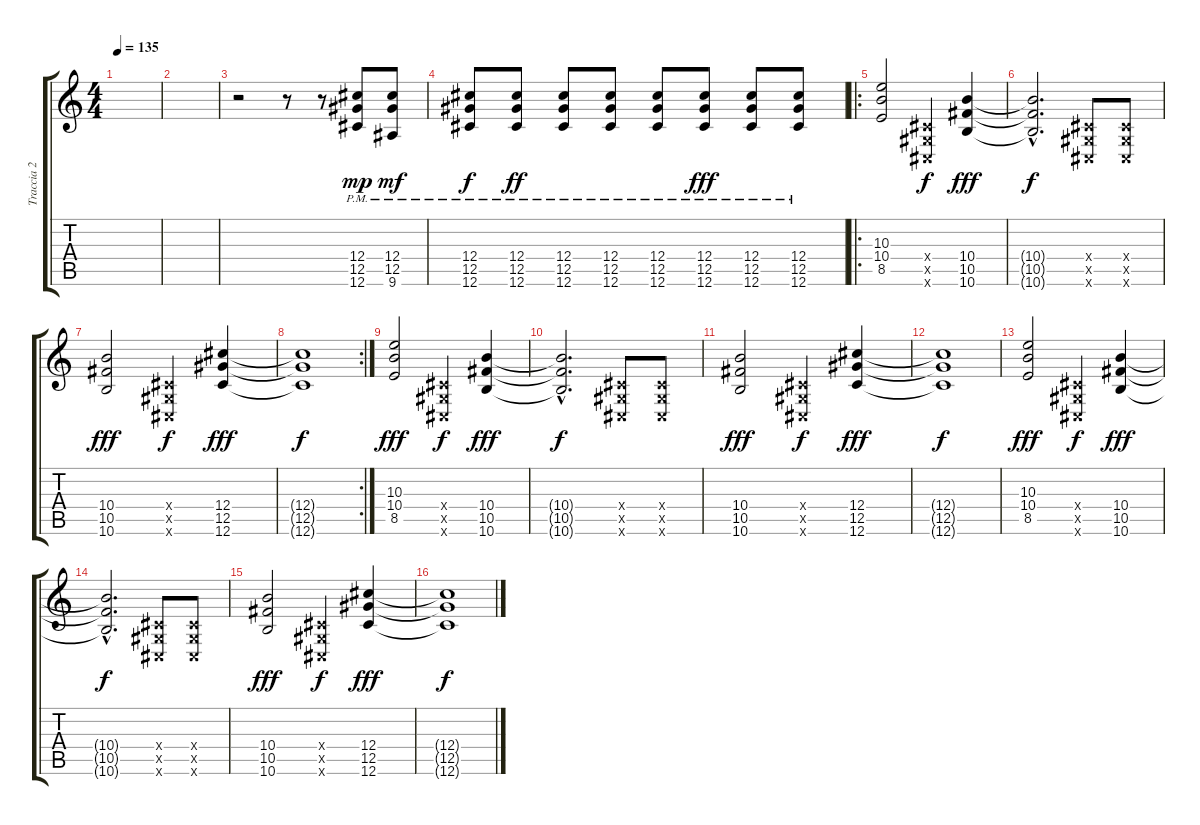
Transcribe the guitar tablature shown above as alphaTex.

\track ("Traccia 2" "Traccia 2") {instrument distortionguitar}
\staff {score tabs}
\tuning (Eb4 Bb3 Gb3 Db3 Ab2 Db2) {hide}
\ts (4 4)
\tempo 135
\clef g2
\ks c
|
|
r.2 r.8 r.8 (12.4 12.5 12.6{pm}).8{dy mp} (12.4 12.5 9.6{pm}).8{dy mf} |
(12.4 12.5 12.6{pm}).8{dy f} (12.4 12.5 12.6{pm}).8{dy ff} (12.4 12.5 12.6{pm}).8 (12.4 12.5 12.6{pm}).8 (12.4 12.5 12.6{pm}).8 (12.4 12.5 12.6{pm}).8{dy fff} (12.4 12.5 12.6{pm}).8 (12.4 12.5 12.6{pm}).8 |
\ro
(10.3 10.4 8.5).2 (0.4{x} 0.5{x} 0.6{x}).4{dy f} (10.4 10.5 10.6).4{dy fff} |
(10.4{hac t} 10.5{hac t} 10.6{hac t}).2{d dy f} (0.4{x} 0.5{x} 0.6{x}).8 (0.4{x} 0.5{x} 0.6{x}).8 |
(10.4 10.5 10.6).2{dy fff} (0.4{x} 0.5{x} 0.6{x}).4{dy f} (12.4 12.5 12.6).4{dy fff} |
\rc 2
(12.4{t} 12.5{t} 12.6{t}).1{dy f} |
(10.3 10.4 8.5).2{dy fff} (0.4{x} 0.5{x} 0.6{x}).4{dy f} (10.4 10.5 10.6).4{dy fff} |
(10.4{hac t} 10.5{hac t} 10.6{hac t}).2{d dy f} (0.4{x} 0.5{x} 0.6{x}).8 (0.4{x} 0.5{x} 0.6{x}).8 |
(10.4 10.5 10.6).2{dy fff} (0.4{x} 0.5{x} 0.6{x}).4{dy f} (12.4 12.5 12.6).4{dy fff} |
(12.4{t} 12.5{t} 12.6{t}).1{dy f} |
(10.3 10.4 8.5).2{dy fff} (0.4{x} 0.5{x} 0.6{x}).4{dy f} (10.4 10.5 10.6).4{dy fff} |
(10.4{hac t} 10.5{hac t} 10.6{hac t}).2{d dy f} (0.4{x} 0.5{x} 0.6{x}).8 (0.4{x} 0.5{x} 0.6{x}).8 |
(10.4 10.5 10.6).2{dy fff} (0.4{x} 0.5{x} 0.6{x}).4{dy f} (12.4 12.5 12.6).4{dy fff} |
(12.4{t} 12.5{t} 12.6{t}).1{dy f}
